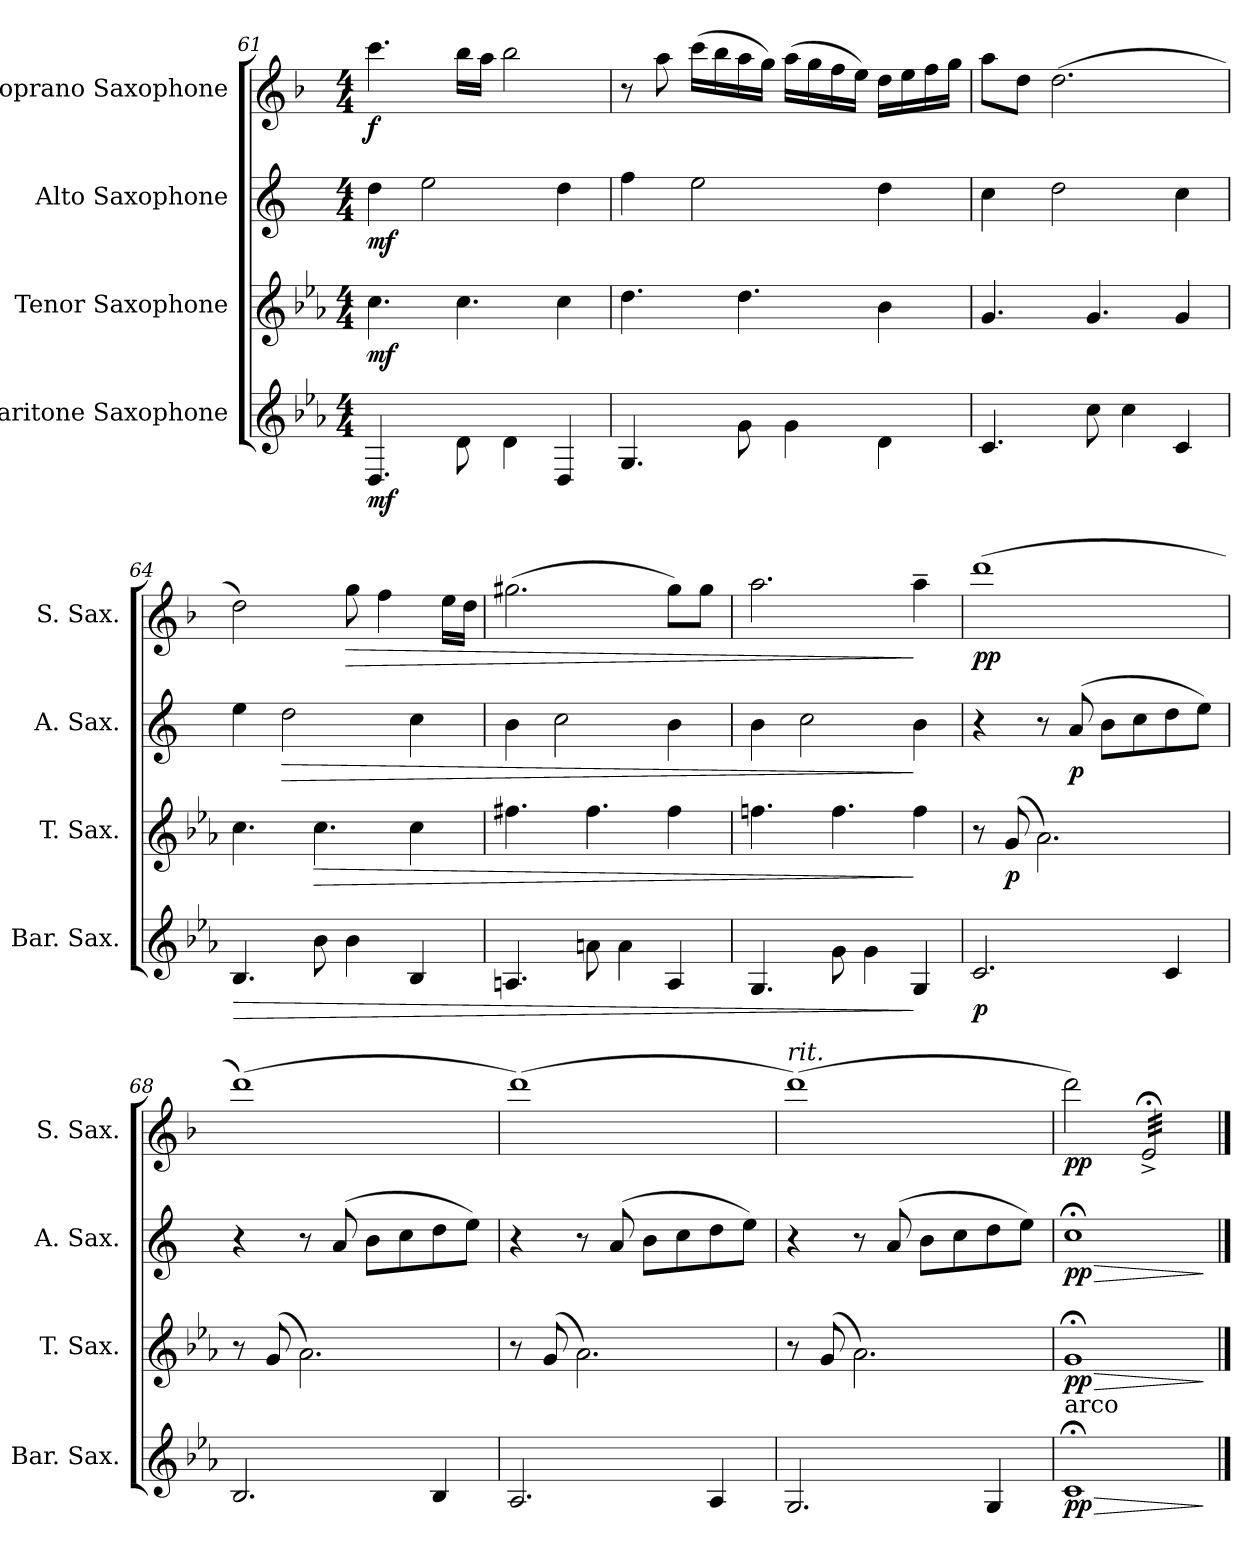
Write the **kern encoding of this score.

**kern	**dynam	**kern	**dynam	**kern	**dynam	**kern	**dynam
*part4	*part4	*part3	*part3	*part2	*part2	*part1	*part1
*staff4	*staff4	*staff3	*staff3	*staff2	*staff2	*staff1	*staff1
*I"Baritone Saxophone	*	*I"Tenor Saxophone	*	*I"Alto Saxophone	*	*I"Soprano Saxophone	*
*I'Bar. Sax.	*	*I'T. Sax.	*	*I'A. Sax.	*	*I'S. Sax.	*
*clefG2	*	*clefG2	*	*clefG2	*	*clefG2	*
*ITrd12c21	*	*ITrd8c14	*	*ITrd5c9	*	*ITrd1c2	*
*k[b-e-a-]	*	*k[b-e-a-]	*	*k[b-e-a-]	*	*k[b-e-a-]	*
*M4/4	*	*M4/4	*	*M4/4	*	*M4/4	*
=61	=61	=61	=61	=61	=61	=61	=61
!	!LO:DY:b	!	!LO:DY:b	!	!LO:DY:b	!	!LO:DY:b
4.DD/	mf	4.c\	mf	4f\	mf	4.bb-\	f
.	.	.	.	2g\	.	.	.
8D\	.	4.c\	.	.	.	16aa-\LL	.
.	.	.	.	.	.	16gg\JJ	.
4D\	.	.	.	.	.	2aa-\	.
4DD/	.	4c\	.	4f\	.	.	.
=62	=62	=62	=62	=62	=62	=62	=62
4.GG/	.	4.d\	.	4a-\	.	8r	.
.	.	.	.	.	.	8gg\	.
.	.	.	.	2g\	.	(>16bb-\LL	.
.	.	.	.	.	.	16aa-\	.
8G\	.	4.d\	.	.	.	16gg\	.
.	.	.	.	.	.	16ff\JJ)	.
4G\	.	.	.	.	.	(>16gg\LL	.
.	.	.	.	.	.	16ff\	.
.	.	.	.	.	.	16ee-\	.
.	.	.	.	.	.	16dd\JJ)	.
4D\	.	4B-\	.	4f\	.	16cc\LL	.
.	.	.	.	.	.	16dd\	.
.	.	.	.	.	.	16ee-\	.
.	.	.	.	.	.	16ff\JJ	.
=63	=63	=63	=63	=63	=63	=63	=63
4.C/	.	4.G/	.	4e-\	.	8gg\L	.
.	.	.	.	.	.	8cc\J	.
.	.	.	.	2f\	.	(>2.cc\	.
8c\	.	4.G/	.	.	.	.	.
4c\	.	.	.	.	.	.	.
4C/	.	4G/	.	4e-\	.	.	.
!!LO:LB:g=z
=64	=64	=64	=64	=64	=64	=64	=64
!	!LO:HP:b	!	!	!	!	!	!
4.BB-/	>	4.c\	.	4g\	.	2cc\)	.
!	!	!	!	!	!LO:HP:b	!	!
.	.	.	.	2f\	>	.	.
!	!	!	!LO:HP:b	!	!	!	!
8B-\	.	4.c\	>	.	.	.	.
!	!	!	!	!	!	!	!LO:HP:b
4B-\	.	.	.	.	.	8ff\	>
.	.	.	.	.	.	4ee-\	.
4BB-/	.	4c\	.	4e-\	.	.	.
.	.	.	.	.	.	16dd\LL	.
.	.	.	.	.	.	16cc\JJ	.
=65	=65	=65	=65	=65	=65	=65	=65
4.AAn/	.	4.f#X\	.	4d\	.	(>2.ff#X\	.
.	.	.	.	2e-\	.	.	.
8An\	.	4.f#\	.	.	.	.	.
4A\	.	.	.	.	.	.	.
4AA/	.	4f#\	.	4d\	.	8ff#\L)	.
.	.	.	.	.	.	8ff#\J	.
=66	=66	=66	=66	=66	=66	=66	=66
4.GG/	.	4.fn\	.	4d\	.	2.gg\	.
.	.	.	.	2e-\	.	.	.
8G\	.	4.f\	.	.	.	.	.
4G\	.	.	.	.	.	.	.
4GG/	]	4f\	]	4d\	]	4gg~\	]
=67	=67	=67	=67	=67	=67	=67	=67
!	!LO:DY:b	!	!	!	!	!	!LO:DY:b
2.C/	p	8r	.	4r	.	(>1ccc	pp
!	!	!	!LO:DY:b	!	!	!	!
.	.	(>8G/	p	.	.	.	.
.	.	2.A-\)	.	8r	.	.	.
!	!	!	!	!	!LO:DY:b	!	!
.	.	.	.	(>8c/	p	.	.
.	.	.	.	8d\L	.	.	.
.	.	.	.	8e-\	.	.	.
4C/	.	.	.	8f\	.	.	.
.	.	.	.	8g\J)	.	.	.
=68	=68	=68	=68	=68	=68	=68	=68
2.BB-/	.	8r	.	4r	.	(>1ccc)	.
.	.	(>8G/	.	.	.	.	.
.	.	2.A-\)	.	8r	.	.	.
.	.	.	.	(>8c/	.	.	.
.	.	.	.	8d\L	.	.	.
.	.	.	.	8e-\	.	.	.
4BB-/	.	.	.	8f\	.	.	.
.	.	.	.	8g\J)	.	.	.
=69	=69	=69	=69	=69	=69	=69	=69
2.AA-/	.	8r	.	4r	.	(>1ccc)	.
.	.	(>8G/	.	.	.	.	.
.	.	2.A-\)	.	8r	.	.	.
.	.	.	.	(>8c/	.	.	.
.	.	.	.	8d\L	.	.	.
.	.	.	.	8e-\	.	.	.
4AA-/	.	.	.	8f\	.	.	.
.	.	.	.	8g\J)	.	.	.
=70	=70	=70	=70	=70	=70	=70	=70
!	!	!	!	!	!	!LO:TX:a:i:t=rit.	!
2.GG/	.	8r	.	4r	.	(>1ccc)	.
.	.	(>8G/	.	.	.	.	.
.	.	2.A-\)	.	8r	.	.	.
.	.	.	.	(>8c/	.	.	.
.	.	.	.	8d\L	.	.	.
.	.	.	.	8e-\	.	.	.
4GG/	.	.	.	8f\	.	.	.
.	.	.	.	8g\J)	.	.	.
!!LO:LB:g=z
=71	=71	=71	=71	=71	=71	=71	=71
!LO:TX:a:t=arco	!	!	!	!	!	!	!
!	!LO:HP:b	!	!LO:HP:b	!	!LO:HP:b	!	!
!	!LO:DY:n=1:b	!	!LO:DY:n=1:b	!	!LO:DY:n=1:b	!	!LO:DY:b
1C;<	> pp	1G;<	> pp	1e-;<	> pp	2ccc\)	pp
*	*	*	*	*	*	*tremolo	*
.	.	.	.	.	.	32d;<^/LLL	.
.	.	.	.	.	.	32d;<^/	.
.	.	.	.	.	.	32d;<^/	.
.	.	.	.	.	.	32d;<^/	.
.	.	.	.	.	.	32d;<^/	.
.	.	.	.	.	.	32d;<^/	.
.	.	.	.	.	.	32d;<^/	.
.	.	.	.	.	.	32d;<^/	.
.	.	.	.	.	.	32d;<^/	.
.	.	.	.	.	.	32d;<^/	.
.	.	.	.	.	.	32d;<^/	.
.	.	.	.	.	.	32d;<^/	.
.	.	.	.	.	.	32d;<^/	.
.	.	.	.	.	.	32d;<^/	.
.	.	.	.	.	.	32d;<^/	.
.	.	.	.	.	.	32d;<^/JJJ	.
*	*	*	*	*	*	*Xtremolo	*
.	]	.	]	.	]	.	.
==	==	==	==	==	==	==	==
*-	*-	*-	*-	*-	*-	*-	*-
